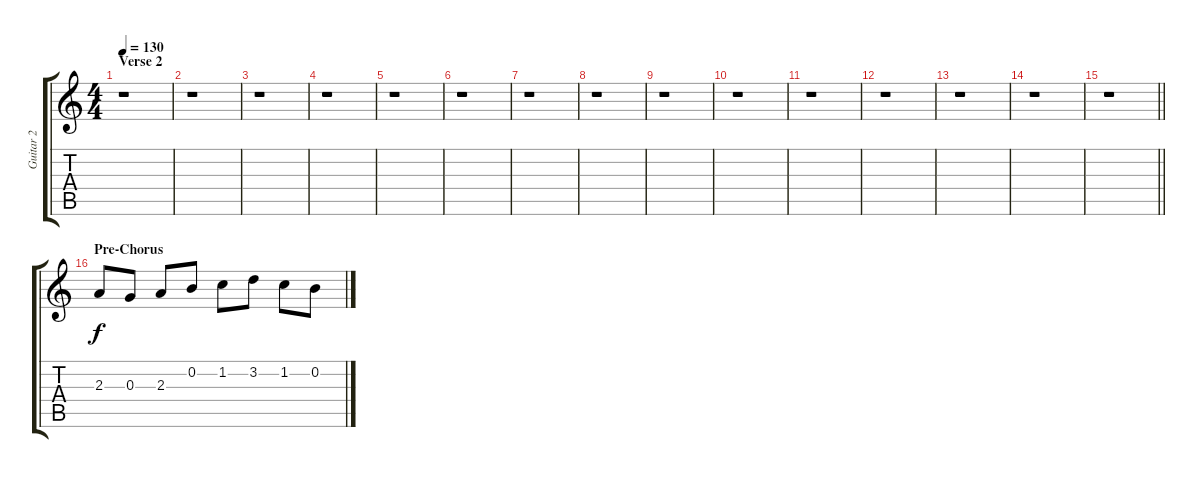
\track ("Guitar 2" "Guitar 2") {instrument distortionguitar}
\staff {score tabs}
\tuning (E4 B3 G3 D3 A2 E2) {hide}
\ts (4 4)
\section ("" "Verse 2")
\tempo 130
\clef g2
\ks c
r.1{dy f} |
r.1 |
r.1 |
r.1 |
r.1 |
r.1 |
r.1 |
r.1 |
r.1 |
r.1 |
r.1 |
r.1 |
r.1 |
r.1 |
\barLineRight lightlight
r.1 |
\section ("" "Pre-Chorus")
2.3.8 0.3.8 2.3.8 0.2.8 1.2.8 3.2.8 1.2.8 0.2.8
